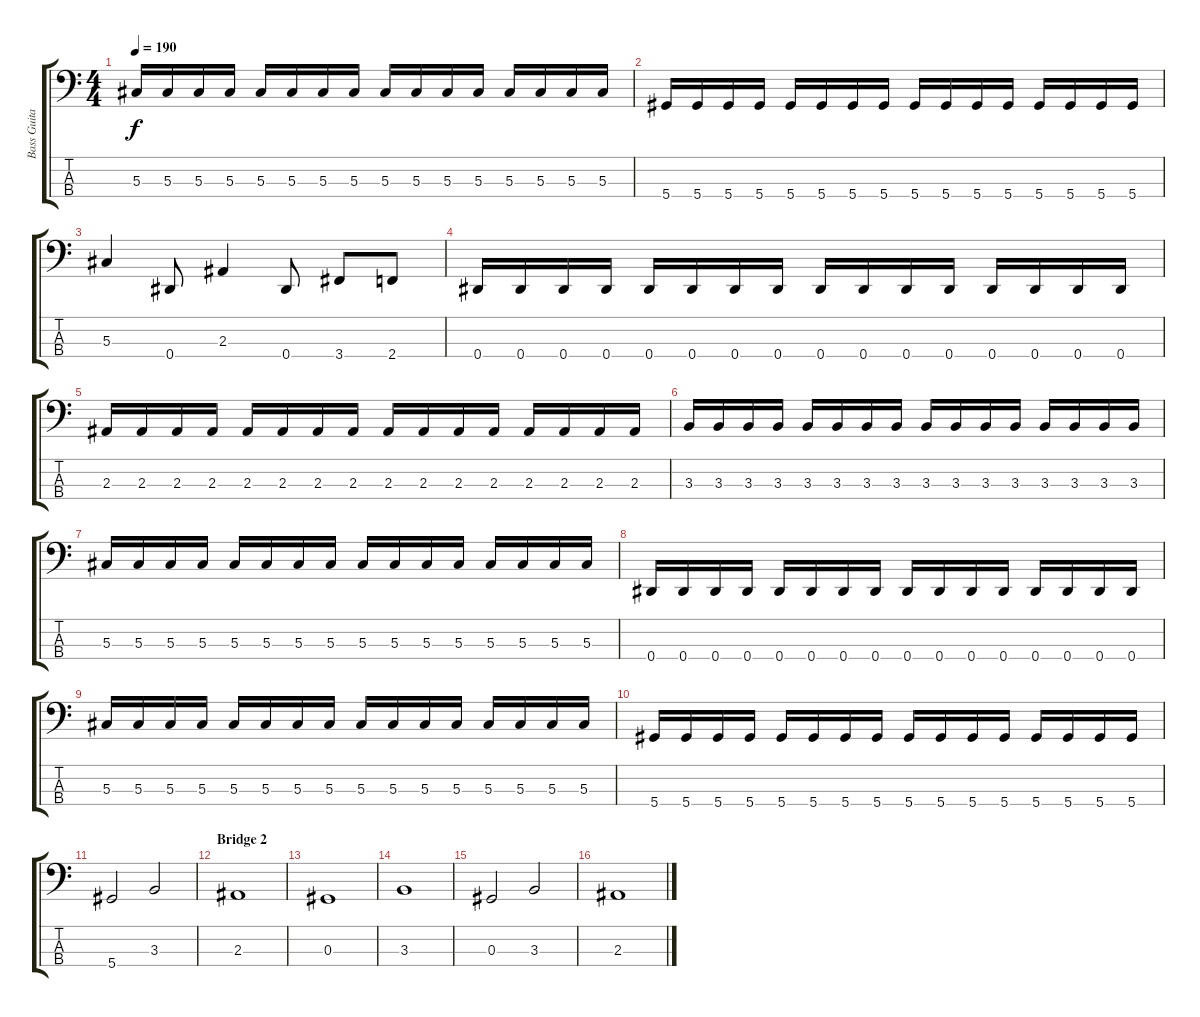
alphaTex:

\track ("Bass Guitar" "Bass Guita") {instrument electricbasspick}
\staff {score tabs}
\tuning (Gb2 Db2 Ab1 Eb1) {hide}
\ts (4 4)
\tempo 190
\clef f4
\ks c
5.3.16{dy f} 5.3.16 5.3.16 5.3.16 5.3.16 5.3.16 5.3.16 5.3.16 5.3.16 5.3.16 5.3.16 5.3.16 5.3.16 5.3.16 5.3.16 5.3.16 |
5.4.16 5.4.16 5.4.16 5.4.16 5.4.16 5.4.16 5.4.16 5.4.16 5.4.16 5.4.16 5.4.16 5.4.16 5.4.16 5.4.16 5.4.16 5.4.16 |
5.3.4 0.4.8 2.3.4 0.4.8 3.4.8 2.4.8 |
0.4.16 0.4.16 0.4.16 0.4.16 0.4.16 0.4.16 0.4.16 0.4.16 0.4.16 0.4.16 0.4.16 0.4.16 0.4.16 0.4.16 0.4.16 0.4.16 |
2.3.16 2.3.16 2.3.16 2.3.16 2.3.16 2.3.16 2.3.16 2.3.16 2.3.16 2.3.16 2.3.16 2.3.16 2.3.16 2.3.16 2.3.16 2.3.16 |
3.3.16 3.3.16 3.3.16 3.3.16 3.3.16 3.3.16 3.3.16 3.3.16 3.3.16 3.3.16 3.3.16 3.3.16 3.3.16 3.3.16 3.3.16 3.3.16 |
5.3.16 5.3.16 5.3.16 5.3.16 5.3.16 5.3.16 5.3.16 5.3.16 5.3.16 5.3.16 5.3.16 5.3.16 5.3.16 5.3.16 5.3.16 5.3.16 |
0.4.16 0.4.16 0.4.16 0.4.16 0.4.16 0.4.16 0.4.16 0.4.16 0.4.16 0.4.16 0.4.16 0.4.16 0.4.16 0.4.16 0.4.16 0.4.16 |
5.3.16 5.3.16 5.3.16 5.3.16 5.3.16 5.3.16 5.3.16 5.3.16 5.3.16 5.3.16 5.3.16 5.3.16 5.3.16 5.3.16 5.3.16 5.3.16 |
5.4.16 5.4.16 5.4.16 5.4.16 5.4.16 5.4.16 5.4.16 5.4.16 5.4.16 5.4.16 5.4.16 5.4.16 5.4.16 5.4.16 5.4.16 5.4.16 |
5.4.2 3.3.2 |
\section ("" "Bridge 2")
2.3.1 |
0.3.1 |
3.3.1 |
0.3.2 3.3.2 |
2.3.1
